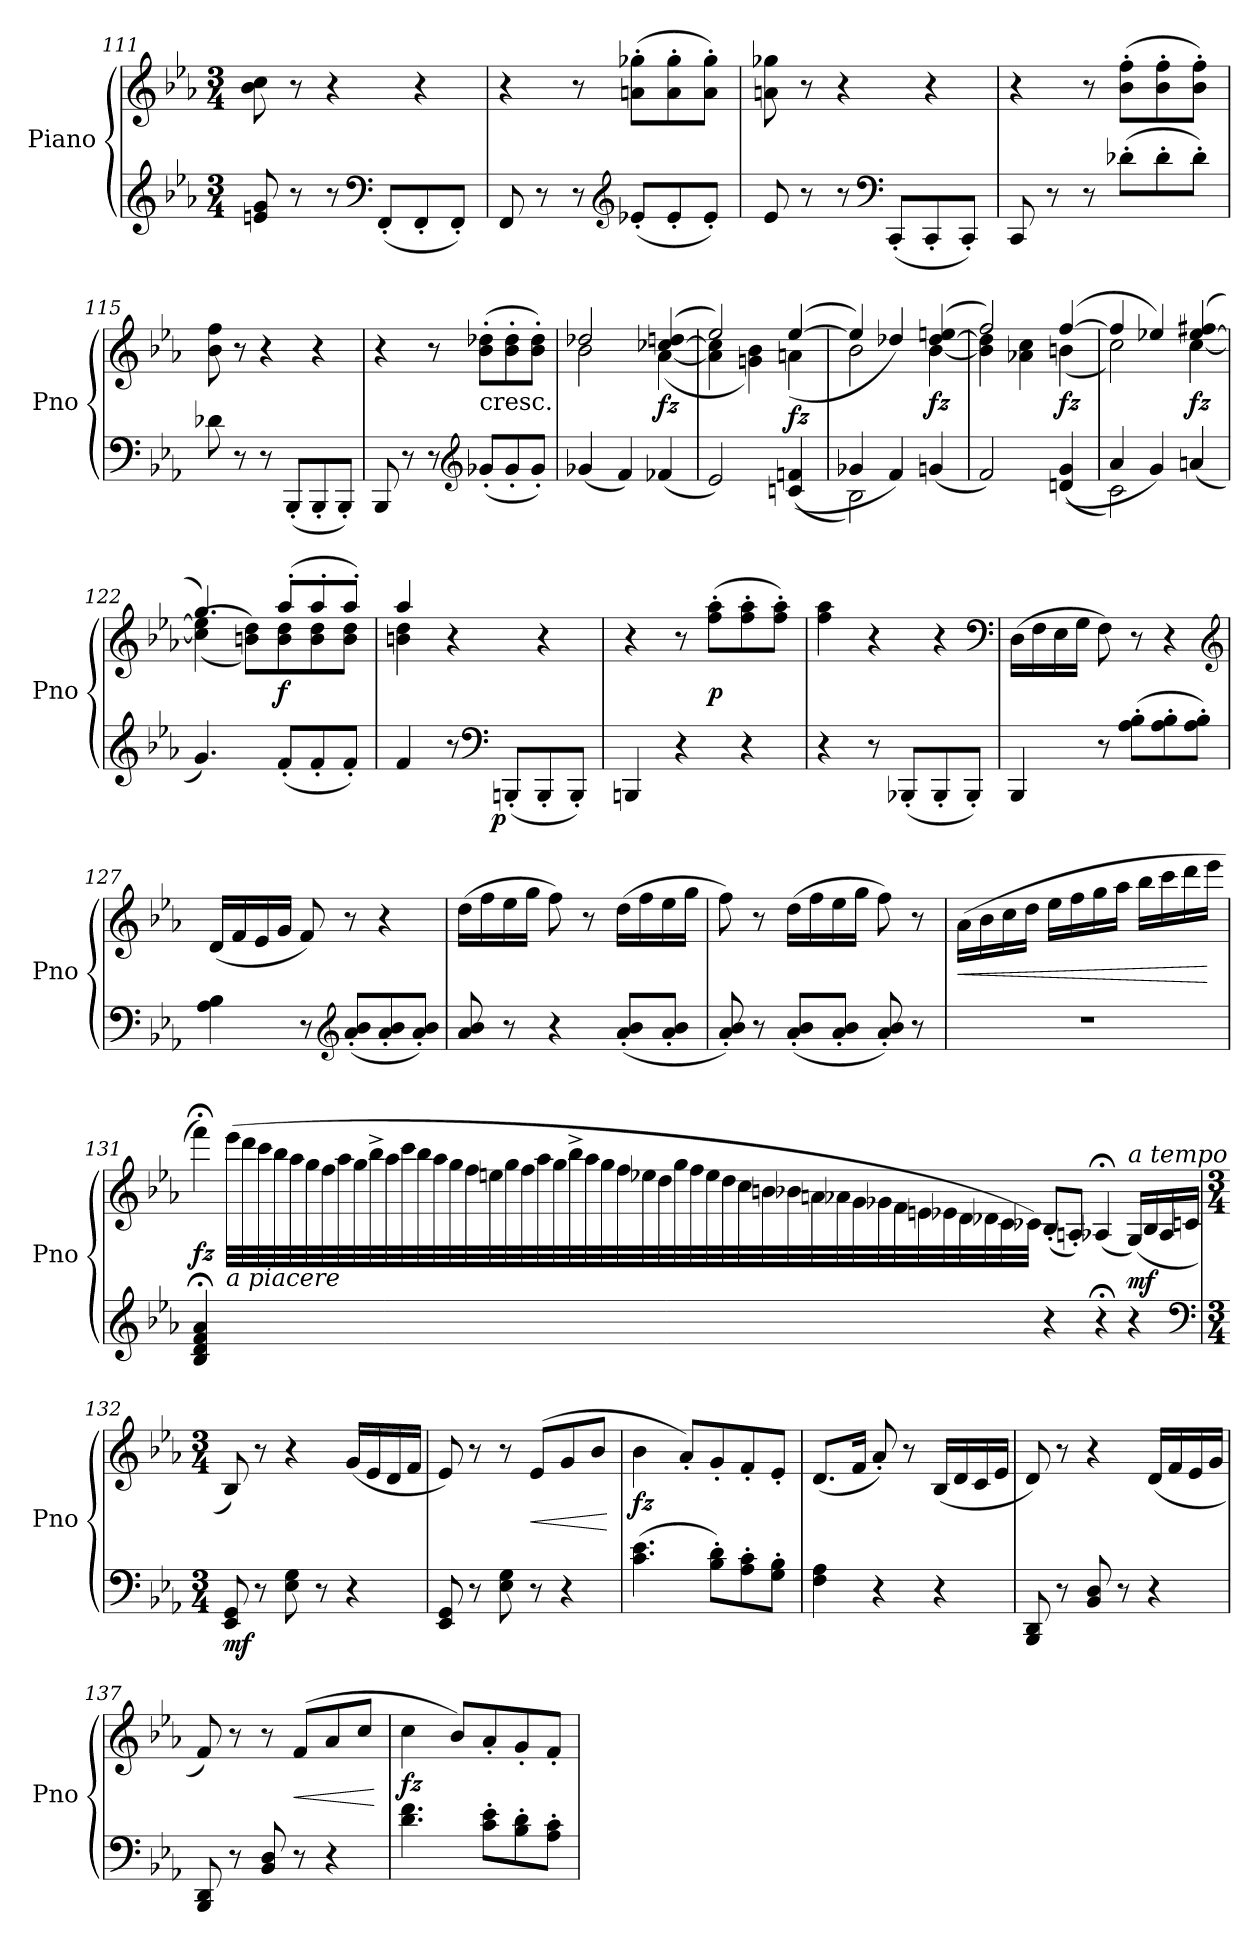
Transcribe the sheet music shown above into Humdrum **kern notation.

**kern	**kern	**dynam
*part1	*part1	*part1
*staff2	*staff1	*staff1/2
*I"Piano	*	*
*I'Pno	*	*
*clefG2	*clefG2	*
*k[b-e-a-]	*k[b-e-a-]	*
*E-:	*E-:	*
*M3/4	*M3/4	*
=111	=111	=111
8en 8g	8b- 8cc	.
8r	8r	.
8r	4r	.
*clefF4	*	*
(8FF'L	.	.
8FF'	4r	.
8FF'J)	.	.
=112	=112	=112
8FF	4r	.
8r	.	.
8r	8r	.
*clefG2	*	*
(8e-X'L	(8an' 8gg-X'L	.
8e-'	8a' 8gg-'	.
8e-'J)	8a' 8gg-'J)	.
!!LO:LB:g=z
=113	=113	=113
8e-	8an 8gg-X	.
8r	8r	.
8r	4r	.
*clefF4	*	*
(8CC'L	.	.
8CC'	4r	.
8CC'J)	.	.
=114	=114	=114
8CC	4r	.
8r	.	.
8r	8r	.
(8d-X'L	(8b-' 8ff'L	.
8d-'	8b-' 8ff'	.
8d-'J)	8b-' 8ff'J)	.
=115	=115	=115
8d-X	8b- 8ff	.
8r	8r	.
8r	4r	.
(8BBB-'L	.	.
8BBB-'	4r	.
8BBB-'J)	.	.
=116	=116	=116
8BBB-	4r	.
8r	.	.
8r	8r	.
*clefG2	*	*
!	!LO:TX:c:t=cresc.	!
(8g-X'L	(8b-' 8dd-X'L	.
8g-'	8b-' 8dd-'	.
8g-'J)	8b-' 8dd-'J)	.
=117	=117	=117
*	*^	*
(4g-X	2dd-X	2b-	.
4f)	.	.	.
(4f-X	([4cc-X 4ddn	([4a-	fz
=118	=118	=118	=118
2e-)	2ee-)	4a-] 4cc-]	.
.	.	4gn 4b-)	.
(>(4cn 4fn	([4ee-	(4an	fz
=119	=119	=119	=119
*^	*	*	*
4g-X	2B-)	4ee-])	2b-	.
4f)	.	4dd-X)	.	.
(4gn	4ryy	([4dd- 4een	[4b-	fz
*v	*v	*	*	*
!!LO:LB:g=z	!!
=120	=120	=120	=120
2f)	2ff)	4b-] 4dd-]	.
.	.	4a-X 4cc	.
(>(4dn 4g	([4ff	(4bn	fz
=121	=121	=121	=121
*^	*	*	*
4a-	2c)	4ff]	2cc)	.
4g)	.	4ee-X)	.	.
(4an	4ryy	([4ee- 4ff#X	[4cc	fz
*v	*v	*	*	*
=122	=122	=122	=122
4.g)	4.gg)	(<(>4cc] 4ee-]	.
.	.	8bn 8ddL))	.
(8f'L	(8aa-'L	8b 8dd	f
8f'	8aa-'	8b 8dd	.
8f'J)	8aa-'J)	8b 8ddJ	.
=123	=123	=123	=123
4f	4aa-	4bn 4dd	.
8r	4r	4ryy	.
*clefF4	*	*	*
!	!	!	!LO:DY:b=2:rj
(8BBBn'L	.	.	p
8BBB'	4r	4ryy	.
8BBB'J)	.	.	.
*	*v	*v	*
=124	=124	=124
4BBBn	4r	.
4r	8r	.
.	(8ff' 8aa-'L	p
4r	8ff' 8aa-'	.
.	8ff' 8aa-'J)	.
=125	=125	=125
4r	4ff 4aa-	.
8r	4r	.
(8BBB-X'L	.	.
8BBB-'	4r	.
8BBB-'J)	.	.
*	*clefF4	*
=126	=126	=126
4BBB-	(16DLL	.
.	16F	.
.	16E-	.
.	16GJJ	.
8r	8F)	.
(8A-' 8B-'L	8r	.
8A-' 8B-'	4r	.
8A-' 8B-'J)	.	.
*	*clefG2	*
!!LO:LB:g=z
=127	=127	=127
4A- 4B-	(16dLL	.
.	16f	.
.	16e-	.
.	16gJJ	.
8r	8f)	.
*clefG2	*	*
(8a-' 8b-'L	8r	.
8a-' 8b-'	4r	.
8a-' 8b-'J)	.	.
=128	=128	=128
8a- 8b-	(16ddLL	.
.	16ff	.
8r	16ee-	.
.	16ggJJ	.
4r	8ff)	.
.	8r	.
(8a-' 8b-'L	(16ddLL	.
.	16ff	.
8a-' 8b-'J	16ee-	.
.	16ggJJ	.
=129	=129	=129
8a-' 8b-')	8ff)	.
8r	8r	.
(8a-' 8b-'L	(16ddLL	.
.	16ff	.
8a-' 8b-'J	16ee-	.
.	16ggJJ	.
8a-' 8b-')	8ff)	.
8r	8r	.
=130	=130	=130
2.r	(16a-LL	<
.	16b-	.
.	16cc	.
.	16ddJJ	.
.	16ee-LL	.
.	16ff	.
.	16gg	.
.	16aa-JJ	.
.	16bb-LL	.
.	16ccc	.
.	16ddd	.
.	16eee-JJ	[
!!LO:LB:g=z
=131	=131	=131
4B-;< 4d;< 4f;< 4a-;<	4fff;<)	fz
!	!LO:TX:b:i:t=a piacere	!
4ryy	(32eee-!\LLL	.
.	32ddd!\	.
.	32ccc!\	.
.	32bb-!\	.
.	32aa-!\	.
.	32gg!\	.
.	32ff!\	.
.	32aa-!\	.
4ryy	32gg!\	.
.	32bb-^!\	.
.	32aa-!\	.
.	32ccc!\	.
.	32bb-!\	.
.	32aa-!\	.
.	32gg!\	.
.	32ff!\	.
4ryy	32een!\	.
.	32gg!\	.
.	32ff!\	.
.	32aa-!\	.
.	32gg!\	.
.	32bb-^!\	.
.	32aa-!\	.
.	32gg!\	.
4ryy	32ff!\	.
.	32ee-X!\	.
.	32dd!\	.
.	32gg!\	.
.	32ff!\	.
.	32ee-!\	.
.	32dd!\	.
.	32cc!\	.
4ryy	32bn!\	.
.	32b-X!\	.
.	32an!\	.
.	32a-X!\	.
.	32g!\	.
.	32g-X!\	.
.	32f!\	.
.	32en!\	.
8ryy	32e-X!\	.
.	32d!\	.
.	32d-X!\	.
.	32c!\	.
32ryy	32c-X!\JJJ)	.
4r	(8B-'!L	.
.	8An'!J)	.
4r;<	(4A-X;<	.
!	!LO:TX:a:i:t=a tempo	!
4r	(16GLL)	mf
.	16B-	.
.	16A-	.
.	16cnJJ	.
*clefF4	*	*
!!LO:LB:g=z
=132	=132	=132
*M3/4	*M3/4	*
!	!	!LO:DY:b=2
8EE- 8GG	8B-)	mf
8r	8r	.
8E- 8G	4r	.
8r	.	.
4r	(16gLL	.
.	16e-	.
.	16d	.
.	16fJJ	.
=133	=133	=133
8EE- 8GG	8e-)	.
8r	8r	.
8E- 8G	8r	.
8r	(8e-L	<
4r	8g	.
.	8b-J	.
.	.	[
=134	=134	=134
(4.c 4.e-	4b-	fz
.	8a-'L)	.
8B-' 8d'L)	8g'	.
8A-' 8c'	8f'	.
8G' 8B-'J	8e-'J	.
=135	=135	=135
4F 4A-	(8.dL	.
.	16fJk	.
4r	8a-')	.
.	8r	.
4r	(16B-LL	.
.	16d	.
.	16c	.
.	16e-JJ	.
=136	=136	=136
8BBB- 8DD	8d)	.
8r	8r	.
8BB- 8D	4r	.
8r	.	.
4r	(16dLL	.
.	16f	.
.	16e-	.
.	16gJJ	.
=137	=137	=137
8BBB- 8DD	8f)	.
8r	8r	.
8BB- 8D	8r	.
8r	(>8fL	<
4r	8a-	.
.	8ccJ	.
.	.	[
!!LO:LB:g=z
=138	=138	=138
4.d 4.f	4cc	fz
.	8b-L)	.
8c' 8e-'L	8a-'	.
8B-' 8d'	8g'	.
8A-' 8c'J	8f'J	.
=	=	=
*-	*-	*-
